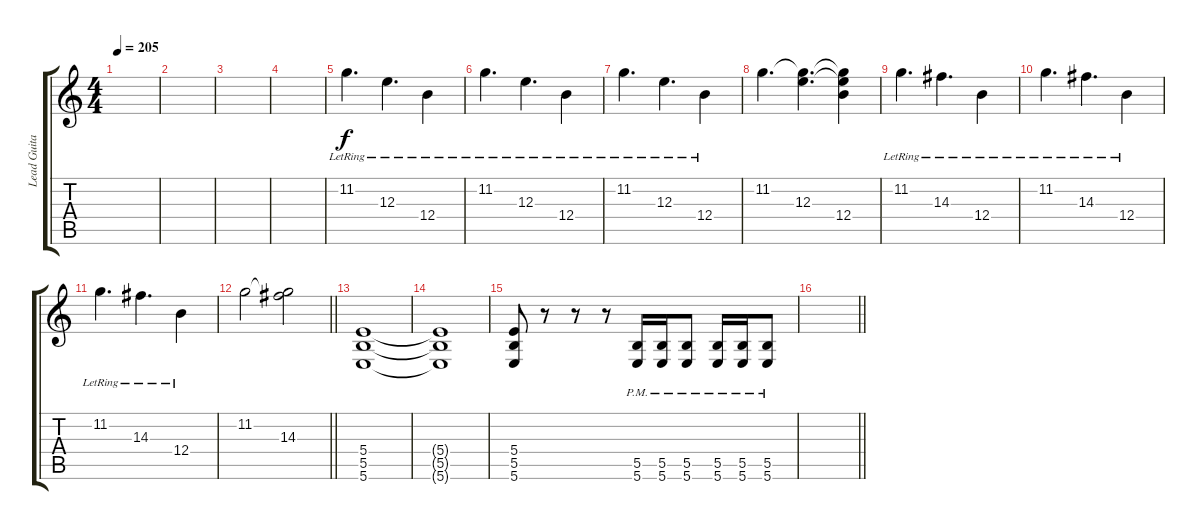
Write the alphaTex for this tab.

\track ("Lead Guitar 2" "Lead Guita") {instrument distortionguitar}
\staff {score tabs}
\tuning (Db4 Ab3 E3 B2 Gb2 B1) {hide}
\ts (4 4)
\tempo 205
\clef g2
\ks c
|
|
|
|
11.2{lr}.4{d} 12.3{lr}.4{d} 12.4{lr}.4 |
11.2{lr}.4{d} 12.3{lr}.4{d} 12.4{lr}.4 |
11.2{lr}.4{d} 12.3{lr}.4{d} 12.4{lr}.4 |
11.2.4{d} (11.2{t} 12.3).4{d} (11.2{t} 12.3{t} 12.4).4 |
11.2{lr}.4{d} 14.3{lr}.4{d} 12.4{lr}.4 |
11.2{lr}.4{d} 14.3{lr}.4{d} 12.4{lr}.4 |
11.2{lr}.4{d} 14.3{lr}.4{d} 12.4{lr}.4 |
\barLineRight lightlight
11.2.2 (11.2{t} 14.3).2 |
\section ("" "")
(5.4 5.5 5.6).1 |
(5.4{t} 5.5{t} 5.6{t}).1 |
(5.4 5.5 5.6).8 r.8 r.8 r.8 (5.5{pm} 5.6{pm}).16 (5.5{pm} 5.6{pm}).16 (5.5{pm} 5.6{pm}).8 (5.5{pm} 5.6{pm}).16 (5.5{pm} 5.6{pm}).16 (5.5{pm} 5.6{pm}).8 |
\barLineRight lightlight
